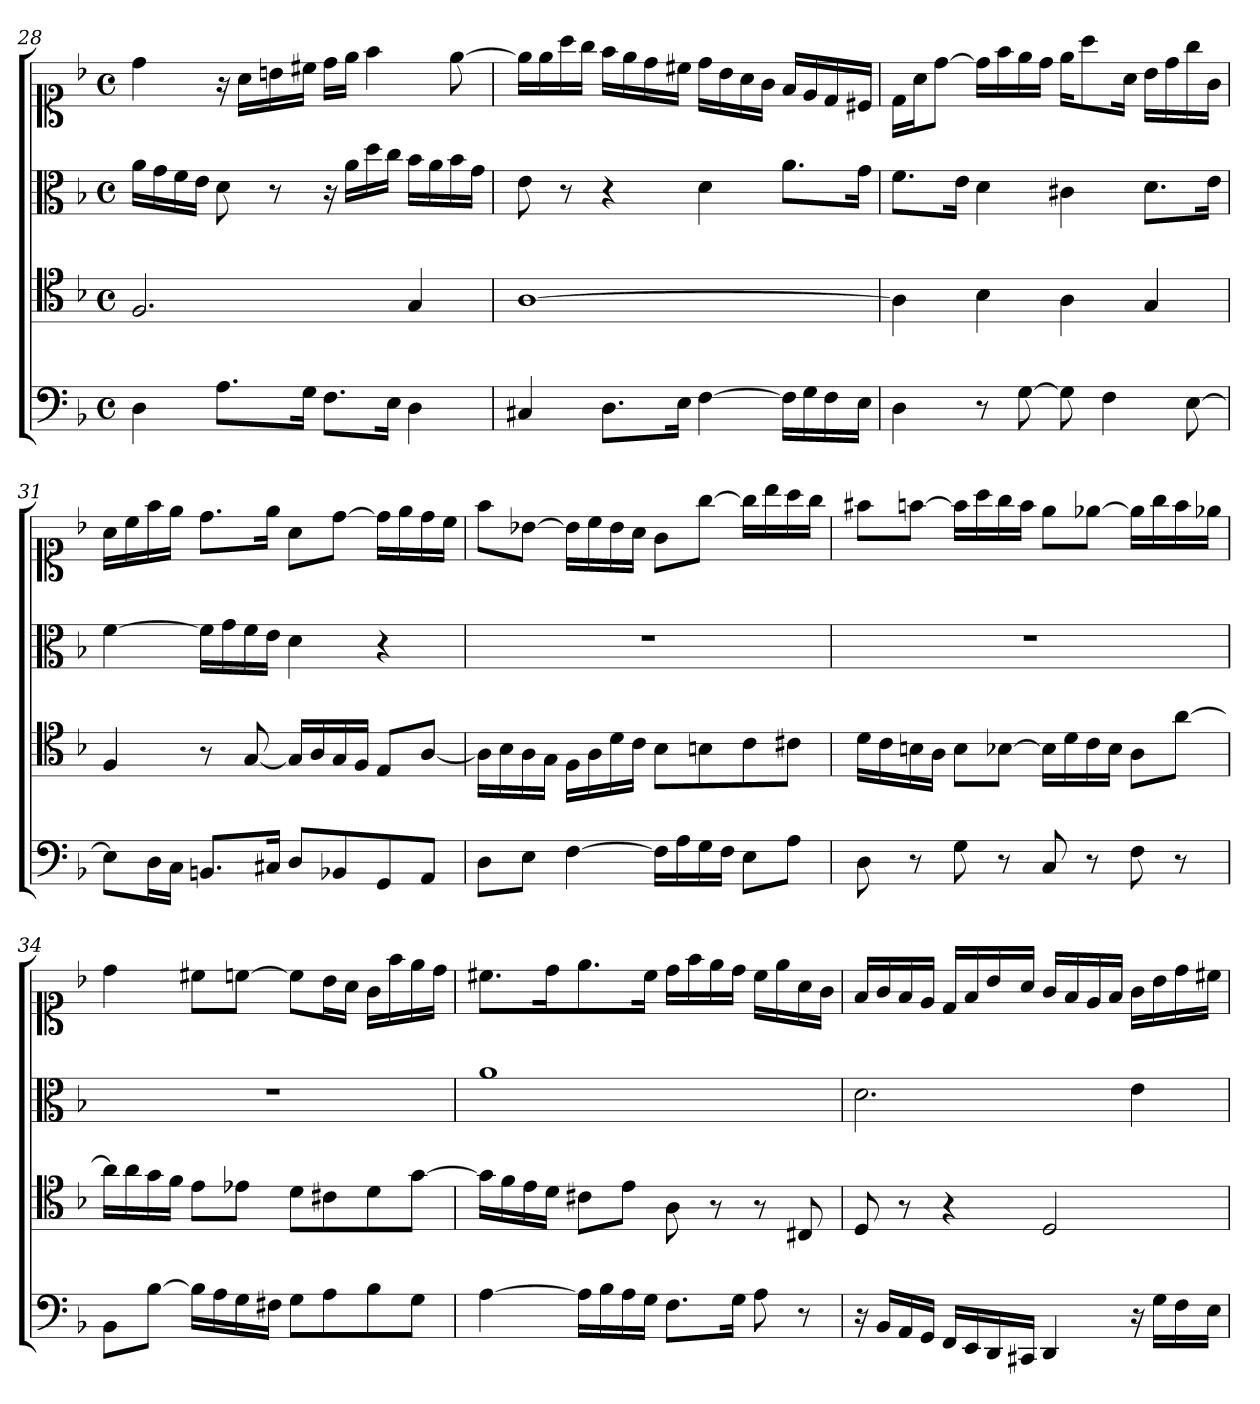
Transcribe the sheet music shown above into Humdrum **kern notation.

**kern	**kern	**kern	**kern
*part1	*part1	*part1	*part1
*staff4	*staff3	*staff2	*staff1
*clefF4	*clefC4	*clefC3	*clefC1
*k[b-]	*k[b-]	*k[b-]	*k[b-]
*d:	*d:	*d:	*d:
*M4/4	*M4/4	*M4/4	*M4/4
*met(c)	*met(c)	*met(c)	*met(c)
=28	=28	=28	=28
4D	2.F	16aLL	4dd
.	.	16g	.
.	.	16f	.
.	.	16eJJ	.
8.AL	.	8d	16r
.	.	.	16aLL
.	.	8r	16bn
16GJk	.	.	16cc#XJJ
8.FL	.	16r	16ddLL
.	.	16aLL	16eeJJ
.	.	16dd	4ff
16EJk	.	16ccJJ	.
4D	4G	16b-LL	.
.	.	16a	.
.	.	16b-	[8ee
.	.	16gJJ	.
=29	=29	=29	=29
4C#X	[1A	8e	16eeLL]
.	.	.	16ee
.	.	8r	16aa
.	.	.	16ggJJ
8.DL	.	4r	16ffLL
.	.	.	16ee
.	.	.	16dd
16EJk	.	.	16cc#XJJ
[4F	.	4d	16ddLL
.	.	.	16b-
.	.	.	16a
.	.	.	16gJJ
16FLL]	.	8.aL	16fLL
16G	.	.	16e
16F	.	.	16d
16EJJ	.	16gJk	16c#XJJ
=30	=30	=30	=30
4D	4A]	8.fL	16dLL
.	.	.	16aJ
.	.	.	[8ddJ
.	.	16eJk	.
8r	4B-	4d	16ddLL]
.	.	.	16ff
[8G	.	.	16ee
.	.	.	16ddJJ
8G]	4A	4c#X	16eeKL
.	.	.	8aa
4F	.	.	.
.	.	.	16aJk
.	4G	8.dL	16b-LL
.	.	.	16dd
[8E	.	.	16gg
.	.	16eJk	16gJJ
=31	=31	=31	=31
8EL]	4F	[4f	16aLL
.	.	.	16cc
16DL	.	.	16ff
16CJJ	.	.	16eeJJ
8.BBnL	8r	16fLL]	8.ddL
.	.	16g	.
.	[8G	16f	.
16C#XJk	.	16eJJ	16eeJk
8DL	16GLL]	4d	8aL
.	16A	.	.
8BB-X	16G	.	[8ddJ
.	16FJJ	.	.
8GG	8EL	4r	16ddLL]
.	.	.	16ee
8AAJ	[8AJ	.	16dd
.	.	.	16ccJJ
=32	=32	=32	=32
8DL	16ALL]	1r	8ffL
.	16B-	.	.
8EJ	16A	.	[8b-XJ
.	16GJJ	.	.
[4F	16FLL	.	16b-LL]
.	16A	.	16cc
.	16d	.	16b-
.	16cJJ	.	16aJJ
16FLL]	8B-L	.	8gL
16A	.	.	.
16G	8Bn	.	[8ggJ
16FJJ	.	.	.
8EL	8c	.	16ggLL]
.	.	.	16bb-
8AJ	8c#XJ	.	16aa
.	.	.	16ggJJ
=33	=33	=33	=33
8D	16dLL	1r	8ff#XL
.	16c	.	.
8r	16Bn	.	[8ffnJ
.	16AJJ	.	.
8G	8BL	.	16ffLL]
.	.	.	16aa
8r	[8B-XJ	.	16gg
.	.	.	16ffJJ
8C	16B-LL]	.	8eeL
.	16d	.	.
8r	16c	.	[8ee-XJ
.	16B-JJ	.	.
8F	8AL	.	16ee-LL]
.	.	.	16gg
8r	[8aJ	.	16ff
.	.	.	16ee-XJJ
=34	=34	=34	=34
8BB-L	16aLL]	1r	4dd
.	16a	.	.
[8B-J	16g	.	.
.	16fJJ	.	.
16B-LL]	8eL	.	8cc#XL
16A	.	.	.
16G	8e-XJ	.	[8ccnJ
16F#XJJ	.	.	.
8GL	8dL	.	8ccL]
8A	8c#X	.	16b-L
.	.	.	16aJJ
8B-	8d	.	16gLL
.	.	.	16ff
8GJ	[8gJ	.	16ee
.	.	.	16ddJJ
=35	=35	=35	=35
[4A	16gLL]	1a	8.cc#XL
.	16f	.	.
.	16e	.	.
.	16dJJ	.	16ddK
16ALL]	8c#XL	.	8.ee
16B-	.	.	.
16A	8eJ	.	.
16GJJ	.	.	16cc#Jk
8.FL	8A	.	16ddLL
.	.	.	16ff
.	8r	.	16ee
16GJk	.	.	16ddJJ
8A	8r	.	16cc#LL
.	.	.	16ee
8r	8C#X	.	16a
.	.	.	16gJJ
=36	=36	=36	=36
16r	8D	2.d	16fLL
16BB-LL	.	.	16g
16AA	8r	.	16f
16GGJJ	.	.	16eJJ
16FFLL	4r	.	16dLL
16EE	.	.	16f
16DD	.	.	16b-
16CC#XJJ	.	.	16aJJ
4DD	2D	.	16gLL
.	.	.	16f
.	.	.	16e
.	.	.	16fJJ
16r	.	4e	16gLL
16GLL	.	.	16b-
16F	.	.	16dd
16EJJ	.	.	16cc#XJJ
=	=	=	=
*-	*-	*-	*-
